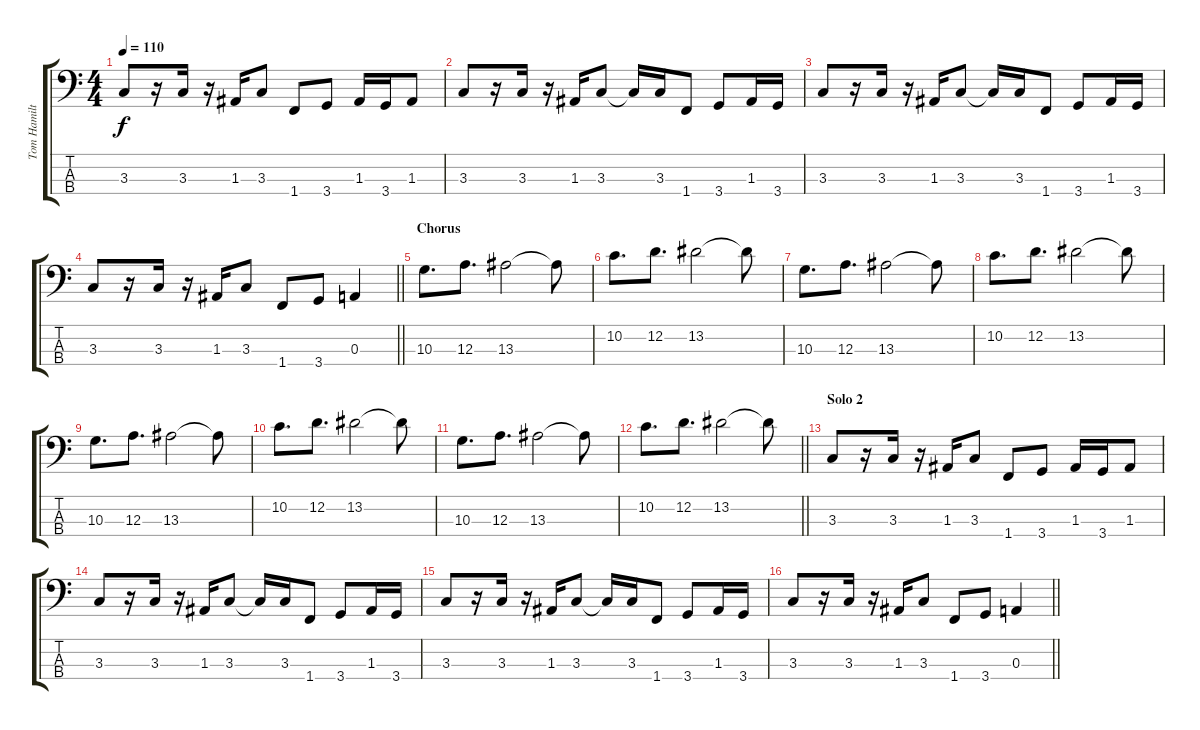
\track ("Tom Hamilton - Bass" "Tom Hamilt") {instrument electricbassfinger}
\staff {score tabs}
\tuning (G2 D2 A1 E1) {hide}
\ts (4 4)
\tempo 110
\clef f4
\ks c
3.3.8{dy f} r.16 3.3.16 r.16 1.3.16 3.3.8 1.4.8 3.4.8 1.3.16 3.4.16 1.3.8 |
3.3.8 r.16 3.3.16 r.16 1.3.16 3.3.8 3.3{t}.16 3.3.16 1.4.8 3.4.8 1.3.16 3.4.16 |
3.3.8 r.16 3.3.16 r.16 1.3.16 3.3.8 3.3{t}.16 3.3.16 1.4.8 3.4.8 1.3.16 3.4.16 |
\barLineRight lightlight
3.3.8 r.16 3.3.16 r.16 1.3.16 3.3.8 1.4.8 3.4.8 0.3.4 |
\section ("" "Chorus")
10.3.8{d} 12.3.8{d} 13.3.2 13.3{t}.8 |
10.2.8{d} 12.2.8{d} 13.2.2 13.2{t}.8 |
10.3.8{d} 12.3.8{d} 13.3.2 13.3{t}.8 |
10.2.8{d} 12.2.8{d} 13.2.2 13.2{t}.8 |
10.3.8{d} 12.3.8{d} 13.3.2 13.3{t}.8 |
10.2.8{d} 12.2.8{d} 13.2.2 13.2{t}.8 |
10.3.8{d} 12.3.8{d} 13.3.2 13.3{t}.8 |
\barLineRight lightlight
10.2.8{d} 12.2.8{d} 13.2.2 13.2{t}.8 |
\section ("" "Solo 2")
3.3.8 r.16 3.3.16 r.16 1.3.16 3.3.8 1.4.8 3.4.8 1.3.16 3.4.16 1.3.8 |
3.3.8 r.16 3.3.16 r.16 1.3.16 3.3.8 3.3{t}.16 3.3.16 1.4.8 3.4.8 1.3.16 3.4.16 |
3.3.8 r.16 3.3.16 r.16 1.3.16 3.3.8 3.3{t}.16 3.3.16 1.4.8 3.4.8 1.3.16 3.4.16 |
\barLineRight lightlight
3.3.8 r.16 3.3.16 r.16 1.3.16 3.3.8 1.4.8 3.4.8 0.3.4
